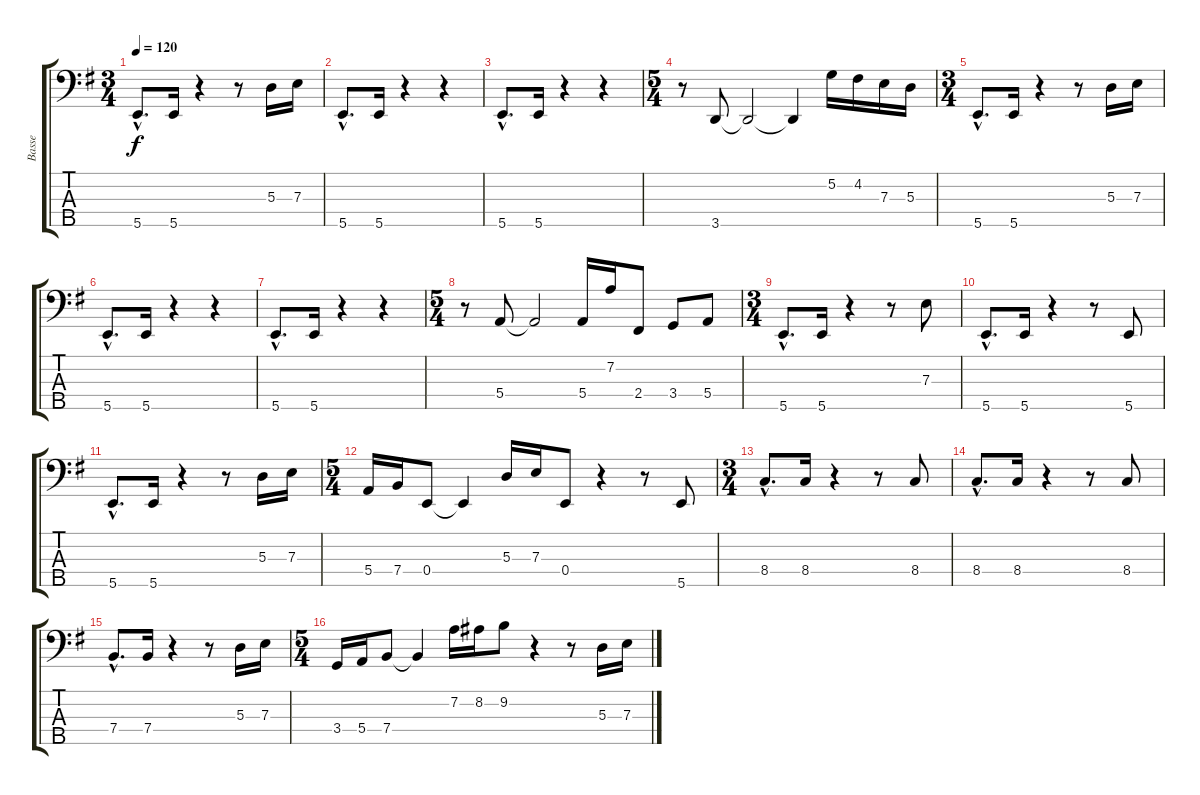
\track ("Basse" "Basse") {instrument electricbasspick}
\staff {score tabs}
\tuning (G2 D2 A1 E1 B0) {hide}
\ts (3 4)
\tempo 120
\clef f4
\ks g
5.5{hac}.8{d dy f} 5.5.16 r.4 r.8 5.3.16 7.3.16 |
5.5{hac}.8{d} 5.5.16 r.4 r.4 |
5.5{hac}.8{d} 5.5.16 r.4 r.4 |
\ts (5 4)
r.8 3.5.8 3.5{t}.2 3.5{t}.4 5.2.16 4.2.16 7.3.16 5.3.16 |
\ts (3 4)
5.5{hac}.8{d} 5.5.16 r.4 r.8 5.3.16 7.3.16 |
5.5{hac}.8{d} 5.5.16 r.4 r.4 |
5.5{hac}.8{d} 5.5.16 r.4 r.4 |
\ts (5 4)
r.8 5.4.8 5.4{t}.2 5.4.16 7.2.16 2.4.8 3.4.8 5.4.8 |
\ts (3 4)
5.5{hac}.8{d} 5.5.16 r.4 r.8 7.3.8 |
5.5{hac}.8{d} 5.5.16 r.4 r.8 5.5.8 |
5.5{hac}.8{d} 5.5.16 r.4 r.8 5.3.16 7.3.16 |
\ts (5 4)
5.4.16 7.4.16 0.4.8 0.4{t}.4 5.3.16 7.3.16 0.4.8 r.4 r.8 5.5.8 |
\ts (3 4)
8.4{hac}.8{d} 8.4.16 r.4 r.8 8.4.8 |
8.4{hac}.8{d} 8.4.16 r.4 r.8 8.4.8 |
7.4{hac}.8{d} 7.4.16 r.4 r.8 5.3.16 7.3.16 |
\ts (5 4)
3.4.16 5.4.16 7.4.8 7.4{t}.4 7.2.16 8.2.16 9.2.8 r.4 r.8 5.3.16 7.3.16
